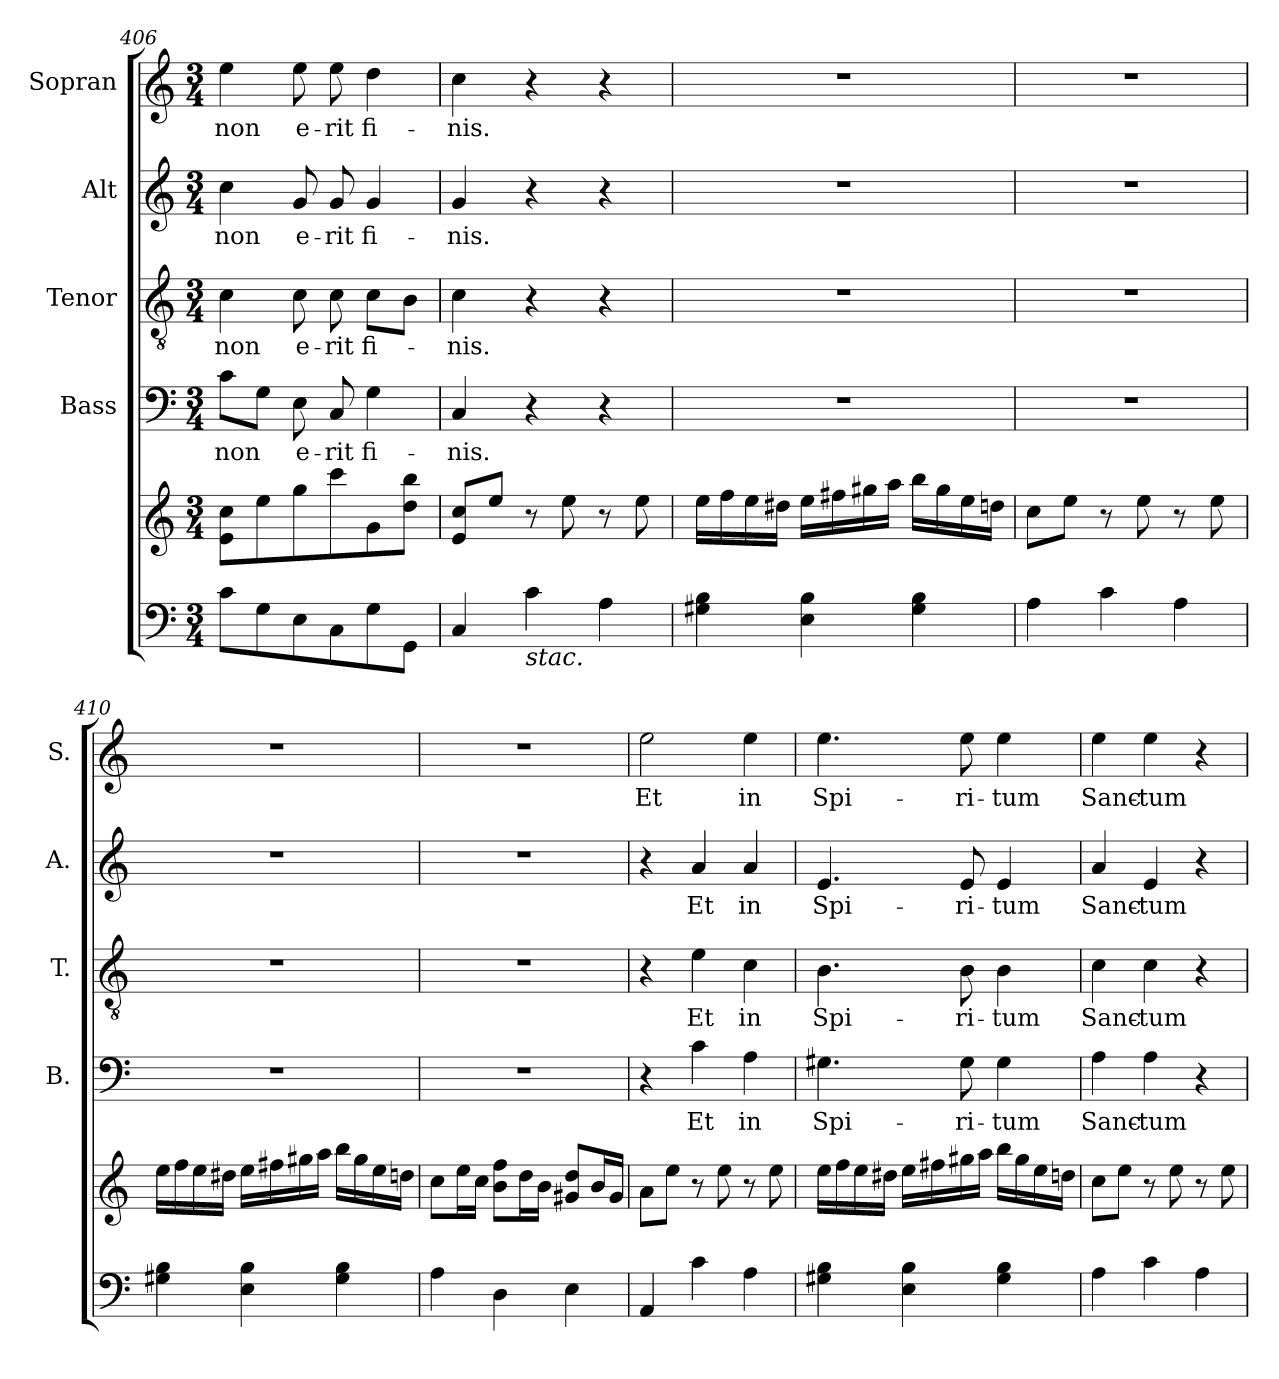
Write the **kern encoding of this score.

**kern	**kern	**kern	**text	**kern	**text	**kern	**text	**kern	**text
*part5	*part5	*part4	*part4	*part3	*part3	*part2	*part2	*part1	*part1
*staff6	*staff5	*staff4	*staff4	*staff3	*staff3	*staff2	*staff2	*staff1	*staff1
*	*	*I"Bass	*	*I"Tenor	*	*I"Alt	*	*I"Sopran	*
*	*	*I'B.	*	*I'T.	*	*I'A.	*	*I'S.	*
!!LO:LB:g=z
*clefF4	*clefG2	*clefF4	*	*clefGv2	*	*clefG2	*	*clefG2	*
*k[]	*k[]	*k[]	*	*k[]	*	*k[]	*	*k[]	*
*C:	*C:	*C:	*	*C:	*	*C:	*	*C:	*
*M3/4	*M3/4	*M3/4	*	*M3/4	*	*M3/4	*	*M3/4	*
=406	=406	=406	=406	=406	=406	=406	=406	=406	=406
!	!	!	!LO:LY:b	!	!LO:LY:b	!	!LO:LY:b	!	!LO:LY:b
8c\L	8e\ 8cc\L	8c\L	non	4c\	non	4cc\	non	4ee\	non
8G\	8ee\	8G\J	.	.	.	.	.	.	.
!	!	!	!LO:LY:b	!	!LO:LY:b	!	!LO:LY:b	!	!LO:LY:b
8E\	8gg\	8E\	e-	8c\	e-	8g/	e-	8ee\	e-
!	!	!	!LO:LY:b	!	!LO:LY:b	!	!LO:LY:b	!	!LO:LY:b
8C\	8ccc\	8C/	-rit	8c\	-rit	8g/	-rit	8ee\	-rit
!	!	!	!LO:LY:b	!	!LO:LY:b	!	!LO:LY:b	!	!LO:LY:b
8G\	8g\	4G\	fi-	8c\L	fi-	4g/	fi-	4dd\	fi-
8GG\J	8dd\ 8bb\J	.	.	8B\J	.	.	.	.	.
=407	=407	=407	=407	=407	=407	=407	=407	=407	=407
!	!	!	!LO:LY:b	!	!LO:LY:b	!	!LO:LY:b	!	!LO:LY:b
4C/	8e/ 8cc/L	4C/	-nis.	4c\	-nis.	4g/	-nis.	4cc\	-nis.
.	8ee/J	.	.	.	.	.	.	.	.
!LO:TX:b:i:t=stac.	!	!	!	!	!	!	!	!	!
4c\	8r	4r	.	4r	.	4r	.	4r	.
.	8ee\	.	.	.	.	.	.	.	.
4A\	8r	4r	.	4r	.	4r	.	4r	.
.	8ee\	.	.	.	.	.	.	.	.
=408	=408	=408	=408	=408	=408	=408	=408	=408	=408
4G#X\ 4B\	16ee\LL	2.r	.	2.r	.	2.r	.	2.r	.
.	16ff\	.	.	.	.	.	.	.	.
.	16ee\	.	.	.	.	.	.	.	.
.	16dd#X\JJ	.	.	.	.	.	.	.	.
4E\ 4B\	16ee\LL	.	.	.	.	.	.	.	.
.	16ff#X\	.	.	.	.	.	.	.	.
.	16gg#X\	.	.	.	.	.	.	.	.
.	16aa\JJ	.	.	.	.	.	.	.	.
4G#\ 4B\	16bb\LL	.	.	.	.	.	.	.	.
.	16gg#\	.	.	.	.	.	.	.	.
.	16ee\	.	.	.	.	.	.	.	.
.	16ddn\JJ	.	.	.	.	.	.	.	.
=409	=409	=409	=409	=409	=409	=409	=409	=409	=409
4A\	8cc\L	2.r	.	2.r	.	2.r	.	2.r	.
.	8ee\J	.	.	.	.	.	.	.	.
4c\	8r	.	.	.	.	.	.	.	.
.	8ee\	.	.	.	.	.	.	.	.
4A\	8r	.	.	.	.	.	.	.	.
.	8ee\	.	.	.	.	.	.	.	.
!!LO:PB:g=z
=410	=410	=410	=410	=410	=410	=410	=410	=410	=410
4G#X\ 4B\	16ee\LL	2.r	.	2.r	.	2.r	.	2.r	.
.	16ff\	.	.	.	.	.	.	.	.
.	16ee\	.	.	.	.	.	.	.	.
.	16dd#X\JJ	.	.	.	.	.	.	.	.
4E\ 4B\	16ee\LL	.	.	.	.	.	.	.	.
.	16ff#X\	.	.	.	.	.	.	.	.
.	16gg#X\	.	.	.	.	.	.	.	.
.	16aa\JJ	.	.	.	.	.	.	.	.
4G#\ 4B\	16bb\LL	.	.	.	.	.	.	.	.
.	16gg#\	.	.	.	.	.	.	.	.
.	16ee\	.	.	.	.	.	.	.	.
.	16ddn\JJ	.	.	.	.	.	.	.	.
=411	=411	=411	=411	=411	=411	=411	=411	=411	=411
4A\	8cc\L	2.r	.	2.r	.	2.r	.	2.r	.
.	16ee\L	.	.	.	.	.	.	.	.
.	16cc\JJ	.	.	.	.	.	.	.	.
4D\	8b\ 8ff\L	.	.	.	.	.	.	.	.
.	16dd\L	.	.	.	.	.	.	.	.
.	16b\JJ	.	.	.	.	.	.	.	.
4E\	8g#X/ 8dd/L	.	.	.	.	.	.	.	.
.	16b/L	.	.	.	.	.	.	.	.
.	16g#/JJ	.	.	.	.	.	.	.	.
=412	=412	=412	=412	=412	=412	=412	=412	=412	=412
!	!	!	!	!	!	!	!	!	!LO:LY:b
4AA/	8a\L	4r	.	4r	.	4r	.	2ee\	Et
.	8ee\J	.	.	.	.	.	.	.	.
!	!	!	!LO:LY:b	!	!LO:LY:b	!	!LO:LY:b	!	!
4c\	8r	4c\	Et	4e\	Et	4a/	Et	.	.
.	8ee\	.	.	.	.	.	.	.	.
!	!	!	!LO:LY:b	!	!LO:LY:b	!	!LO:LY:b	!	!LO:LY:b
4A\	8r	4A\	in	4c\	in	4a/	in	4ee\	in
.	8ee\	.	.	.	.	.	.	.	.
=413	=413	=413	=413	=413	=413	=413	=413	=413	=413
!	!	!	!LO:LY:b	!	!LO:LY:b	!	!LO:LY:b	!	!LO:LY:b
4G#X\ 4B\	16ee\LL	4.G#X\	Spi-	4.B\	Spi-	4.e/	Spi-	4.ee\	Spi-
.	16ff\	.	.	.	.	.	.	.	.
.	16ee\	.	.	.	.	.	.	.	.
.	16dd#X\JJ	.	.	.	.	.	.	.	.
4E\ 4B\	16ee\LL	.	.	.	.	.	.	.	.
.	16ff#X\	.	.	.	.	.	.	.	.
!	!	!	!LO:LY:b	!	!LO:LY:b	!	!LO:LY:b	!	!LO:LY:b
.	16gg#X\	8G#\	-ri-	8B\	-ri-	8e/	-ri-	8ee\	-ri-
.	16aa\JJ	.	.	.	.	.	.	.	.
!	!	!	!LO:LY:b	!	!LO:LY:b	!	!LO:LY:b	!	!LO:LY:b
4G#\ 4B\	16bb\LL	4G#\	-tum	4B\	-tum	4e/	-tum	4ee\	-tum
.	16gg#\	.	.	.	.	.	.	.	.
.	16ee\	.	.	.	.	.	.	.	.
.	16ddn\JJ	.	.	.	.	.	.	.	.
!!LO:LB:g=z
=414	=414	=414	=414	=414	=414	=414	=414	=414	=414
!	!	!	!LO:LY:b	!	!LO:LY:b	!	!LO:LY:b	!	!LO:LY:b
4A\	8cc\L	4A\	Sanc-	4c\	Sanc-	4a/	Sanc-	4ee\	Sanc-
.	8ee\J	.	.	.	.	.	.	.	.
!	!	!	!LO:LY:b	!	!LO:LY:b	!	!LO:LY:b	!	!LO:LY:b
4c\	8r	4A\	-tum	4c\	-tum	4e/	-tum	4ee\	-tum
.	8ee\	.	.	.	.	.	.	.	.
4A\	8r	4r	.	4r	.	4r	.	4r	.
.	8ee\	.	.	.	.	.	.	.	.
=	=	=	=	=	=	=	=	=	=
*-	*-	*-	*-	*-	*-	*-	*-	*-	*-
